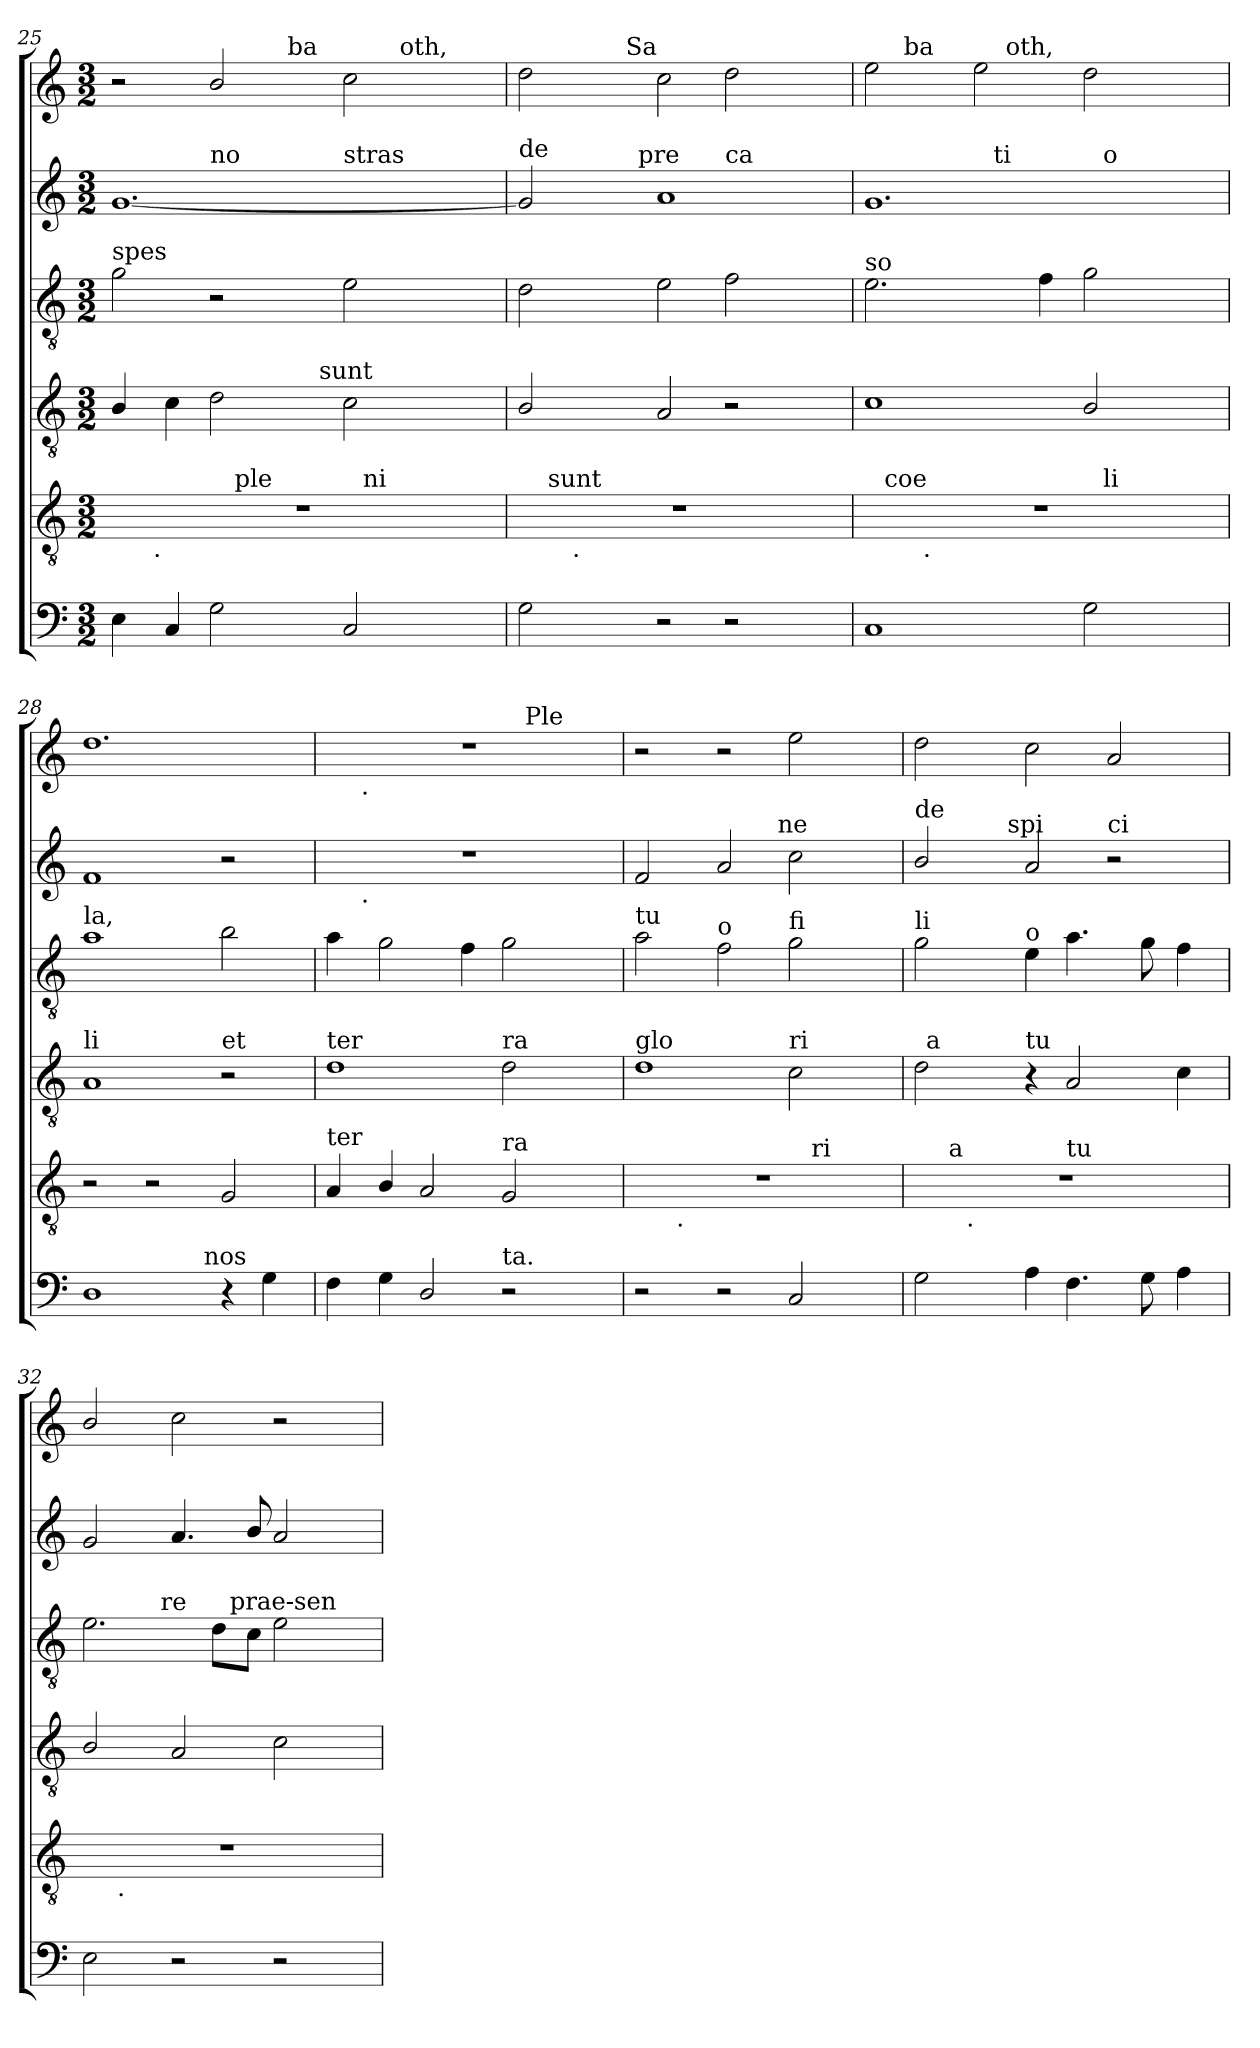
**kern	**kern	**kern	**kern	**kern	**kern
*part6	*part5	*part4	*part3	*part2	*part1
*staff6	*staff5	*staff4	*staff3	*staff2	*staff1
!!LO:LB:g=z
*clefF4	*clefGv2	*clefGv2	*clefGv2	*clefG2	*clefG2
*k[]	*k[]	*k[]	*k[]	*k[]	*k[]
*C:	*C:	*C:	*C:	*C:	*C:
*M3/2	*M3/2	*M3/2	*M3/2	*M3/2	*M3/2
=25	=25	=25	=25	=25	=25
!	!	!	!	!	!LO:TX:a:t=Sa
!	!	!	!LO:TX:a:t=spes	!	!
!	!	!LO:TX:a:t=-ni	!	!	!
!	!LO:TX:a:t=sunt,	!	!	!	!
!	!LO:N:vis=1	!	!	!	!
*	*^	*^	*	*^	*^
*	*	*^	*	*	*	*	*^	*	*^
*	*	*	*^	*	*	*	*	*	*	*	*	*
4E\	1.r	8..ryy	2ryy	1ryy	4B/	2ryy	2g\	[<1.g	2ryy	1ryy	2r	2ryy	1ryy
!	!	!LO:TX:b:t=.	!	!	!	!	!	!	!	!	!	!	!
.	.	1ryy	.	.	.	.	.	.	.	.	.	.	.
4C/	.	.	.	.	4c\	.	.	.	.	.	.	.	.
!	!	!	!	!	!	!	!	!	!LO:TX:a:t=no	!	!	!	!
2G\	.	.	16.ryy	.	2d\	4ryy	2r	.	1ryy	.	2b/	4ryy	.
!	!	!	!LO:TX:a:t=ple	!	!	!	!	!	!	!	!	!	!
.	.	.	2ryy	.	.	.	.	.	.	.	.	.	.
.	.	.	.	.	.	8ryy	.	.	.	.	.	16ryy	.
!	!	!	!	!	!	!	!	!	!	!	!	!LO:TX:a:t=ba	!
.	.	.	.	.	.	.	.	.	.	.	.	2ryy	.
.	.	.	.	.	.	32ryy	.	.	.	.	.	.	.
!	!	!	!	!	!	!LO:TX:a:t=sunt	!	!	!	!	!	!	!
.	.	.	.	.	.	2ryy	.	.	.	.	.	.	.
!	!	!	!	!	!	!	!	!	!	!LO:TX:a:t=stras	!	!	!
2C/	.	.	.	16ryy	2c\	.	2e\	.	.	2ryy	2cc\	.	8ryy
!	!	!	!	!LO:TX:a:t=ni	!	!	!	!	!	!	!	!	!
.	.	.	.	4..ryy	.	.	.	.	.	.	.	.	.
.	.	.	4ryy	.	.	.	.	.	.	.	.	.	.
.	.	.	.	.	.	.	.	.	.	.	.	.	32ryy
!	!	!	!	!	!	!	!	!	!	!	!	!	!LO:TX:a:t=oth,
.	.	.	.	.	.	.	.	.	.	.	.	.	4ryy
.	.	4ryy	.	.	.	.	.	.	.	.	.	.	.
.	.	.	.	.	.	.	.	.	.	.	.	8.ryy	.
.	.	.	8ryy	.	.	.	.	.	.	.	.	.	.
.	.	.	.	.	.	16.ryy	.	.	.	.	.	.	16.ryy
.	.	32ryy	32ryy	.	.	.	.	.	.	.	.	.	.
=26	=26	=26	=26	=26	=26	=26	=26	=26	=26	=26	=26	=26	=26
!	!	!	!	!	!	!	!	!LO:TX:a:t=de	!	!	!	!	!
!	!	!	!	!	!LO:TX:a:t=coe	!	!	!	!	!	!	!	!
!	!LO:N:vis=1	!	!	!	!	!	!	!	!	!	!	!	!
*	*	*	*v	*v	*	*	*	*	*	*	*	*v	*v
*	*	*	*	*v	*v	*	*	*	*	*	*
2G\	1.r	8ryy	8..ryy	2B/	2d\	2g/]	4..ryy	1ryy	2dd\	4ryy
!	!	!LO:TX:a:t=sunt	!	!	!	!	!	!	!	!
.	.	1ryy	.	.	.	.	.	.	.	.
!	!	!	!LO:TX:b:t=.	!	!	!	!	!	!	!
.	.	.	1ryy	.	.	.	.	.	.	.
.	.	.	.	.	.	.	.	.	.	8ryy
.	.	.	.	.	.	.	.	.	.	32ryy
!	!	!	!	!	!	!	!	!	!	!LO:TX:a:t=Sa
.	.	.	.	.	.	.	.	.	.	1ryy
!	!	!	!	!	!	!	!LO:TX:a:t=pre	!	!	!
.	.	.	.	.	.	.	1ryy	.	.	.
2r	.	.	.	2A/	2e\	1a	.	.	2cc\	.
!	!	!	!	!	!	!	!	!LO:TX:a:t=ca	!	!
2r	.	.	.	2r	2f\	.	.	2ryy	2dd\	.
.	.	4.ryy	.	.	.	.	.	.	.	.
.	.	.	4ryy	.	.	.	.	.	.	.
.	.	.	.	.	.	.	.	.	.	16.ryy
.	.	.	.	.	.	.	16ryy	.	.	.
.	.	.	32ryy	.	.	.	.	.	.	.
=27	=27	=27	=27	=27	=27	=27	=27	=27	=27	=27
!	!	!	!	!	!LO:TX:a:t=so	!	!	!	!	!
!	!LO:N:vis=1	!	!	!	!	!	!	!	!	!
*	*	*	*	*	*	*	*	*	*	*^
1C	1.r	16ryy	8.ryy	1c	2.e\	1.g	2ryy	1ryy	2ee\	8ryy	2ryy
!	!	!LO:TX:a:t=coe	!	!	!	!	!	!	!	!	!
.	.	1ryy	.	.	.	.	.	.	.	.	.
!	!	!	!	!	!	!	!	!	!	!LO:TX:a:t=ba	!
.	.	.	.	.	.	.	.	.	.	1ryy	.
!	!	!	!LO:TX:b:t=.	!	!	!	!	!	!	!	!
.	.	.	1ryy	.	.	.	.	.	.	.	.
.	.	.	.	.	.	.	16ryy	.	2ee\	.	16.ryy
!	!	!	!	!	!	!	!LO:TX:a:t=ti	!	!	!	!
.	.	.	.	.	.	.	2...ryy	.	.	.	.
!	!	!	!	!	!	!	!	!	!	!	!LO:TX:a:t=oth,
.	.	.	.	.	.	.	.	.	.	.	2ryy
.	.	.	.	.	4f\	.	.	.	.	.	.
2G\	.	.	.	2B/	2g\	.	.	16ryy	2dd\	.	.
!	!	!	!	!	!	!	!	!LO:TX:a:t=o	!	!	!
!	!	!LO:TX:a:t=li	!	!	!	!	!	!	!	!	!
.	.	4..ryy	.	.	.	.	.	4..ryy	.	.	.
.	.	.	.	.	.	.	.	.	.	.	4ryy
.	.	.	.	.	.	.	.	.	.	4.ryy	.
.	.	.	4ryy	.	.	.	.	.	.	.	.
.	.	.	.	.	.	.	.	.	.	.	8ryy
.	.	.	16ryy	.	.	.	.	.	.	.	.
.	.	.	.	.	.	.	.	.	.	.	32ryy
=28	=28	=28	=28	=28	=28	=28	=28	=28	=28	=28	=28
!	!	!	!	!	!	!LO:TX:a:t=nes	!	!	!	!	!
!	!	!	!	!	!LO:TX:a:t=la,	!	!	!	!	!	!
!	!	!	!	!LO:TX:a:t=li	!	!	!	!	!	!	!
!	!LO:TX:a:t=et	!	!	!	!	!	!	!	!	!	!
*	*	*	*	*	*	*v	*v	*v	*	*	*
*^	*v	*v	*v	*	*	*	*v	*v	*v
1D	2...ryy	2r	1A	1a	1f	1.dd
.	.	2r	.	.	.	.
!	!LO:TX:a:t=nos	!	!	!	!	!
.	2ryy	.	.	.	.	.
!	!	!	!LO:TX:a:t=et	!	!	!
4r	.	2G/	2r	2b\	2r	.
4G\	.	.	.	.	.	.
.	16ryy	.	.	.	.	.
=29	=29	=29	=29	=29	=29	=29
!	!	!	!LO:TX:a:t=ter	!	!	!
!	!	!LO:TX:a:t=ter	!	!	!	!
!LO:TX:a:t=re-prae-sen	!	!	!	!	!	!
!	!	!	!	!	!LO:N:vis=1	!LO:N:vis=1
*	*	*	*	*	*^	*^
*v	*v	*	*	*	*	*	*	*^
4F\	4A/	1d	4a\	1.r	8.ryy	1.r	8.ryy	1ryy
!	!	!	!	!	!	!	!LO:TX:b:t=.	!
!	!	!	!	!	!LO:TX:b:t=.	!	!	!
.	.	.	.	.	1ryy	.	1ryy	.
4G\	4B/	.	2g\	.	.	.	.	.
2D/	2A/	.	.	.	.	.	.	.
.	.	.	4f\	.	.	.	.	.
!	!	!LO:TX:a:t=ra	!	!	!	!	!	!
!	!LO:TX:a:t=ra	!	!	!	!	!	!	!
!LO:TX:a:t=ta.	!	!	!	!	!	!	!	!
2r	2G/	2d\	2g\	.	.	.	.	16.ryy
!	!	!	!	!	!	!	!	!LO:TX:a:t=Ple
.	.	.	.	.	.	.	.	4ryy
.	.	.	.	.	4ryy	.	4ryy	.
.	.	.	.	.	.	.	.	8ryy
.	.	.	.	.	16ryy	.	16ryy	.
.	.	.	.	.	.	.	.	32ryy
!!LO:PB:g=z
=30	=30	=30	=30	=30	=30	=30	=30	=30
!	!	!	!LO:TX:a:t=tu	!	!	!	!	!
!	!	!LO:TX:a:t=glo	!	!	!	!	!	!
!	!LO:TX:a:t=glo	!	!	!	!	!	!	!
!	!LO:N:vis=1	!	!	!	!	!	!	!
*	*^	*	*	*	*	*	*	*
*	*	*^	*	*	*	*	*v	*v	*v
2r	1.r	4ryy	1ryy	1d	2a\	2f/	2ryy	2r
!	!	!LO:TX:b:t=.	!	!	!	!	!	!
.	.	1ryy	.	.	.	.	.	.
!	!	!	!	!	!LO:TX:a:t=o	!	!	!
2r	.	.	.	.	2f\	2a/	4...ryy	2r
!	!	!	!	!	!	!	!LO:TX:a:t=ne	!
.	.	.	.	.	.	.	2ryy	.
!	!	!	!	!	!LO:TX:a:t=fi	!	!	!
!	!	!	!	!LO:TX:a:t=ri	!	!	!	!
2C/	.	.	16.ryy	2c\	2g\	2cc\	.	2ee\
!	!	!	!LO:TX:a:t=ri	!	!	!	!	!
.	.	.	4ryy	.	.	.	.	.
.	.	4ryy	.	.	.	.	.	.
.	.	.	8ryy	.	.	.	.	.
.	.	.	32ryy	.	.	.	32ryy	.
=31	=31	=31	=31	=31	=31	=31	=31	=31
!	!	!	!	!	!	!LO:TX:a:t=de	!	!
!	!	!	!	!	!LO:TX:a:t=li	!	!	!
!	!LO:N:vis=1	!	!	!	!	!	!	!
*	*	*	*^	*^	*	*	*	*
2G\	1.r	8ryy	8.ryy	2.ryy	2d\	32ryy	2g\	2b/	4..ryy	2dd\
!	!	!	!	!	!	!LO:TX:a:t=a	!	!	!	!
.	.	.	.	.	.	1ryy	.	.	.	.
!	!	!LO:TX:a:t=a	!	!	!	!	!	!	!	!
.	.	1ryy	.	.	.	.	.	.	.	.
!	!	!	!LO:TX:b:t=.	!	!	!	!	!	!	!
.	.	.	1ryy	.	.	.	.	.	.	.
!	!	!	!	!	!	!	!	!	!LO:TX:a:t=spi	!
.	.	.	.	.	.	.	.	.	1ryy	.
!	!	!	!	!	!	!	!LO:TX:a:t=o	!	!	!
!	!	!	!	!	!LO:TX:a:t=tu	!	!	!	!	!
4A\	.	.	.	.	4r	.	4e\	2a/	.	2cc\
!	!	!	!	!LO:TX:a:t=tu	!	!	!	!	!	!
4.F\	.	.	.	2.ryy	2A/	.	4.a\	.	.	.
!	!	!	!	!	!	!	!	!LO:TX:a:t=ci	!	!
.	.	.	.	.	.	.	.	2r	.	2a/
.	.	.	.	.	.	4...ryy	.	.	.	.
8G\	.	4.ryy	.	.	.	.	8g\	.	.	.
.	.	.	4ryy	.	.	.	.	.	.	.
4A\	.	.	.	.	4c\	.	4f\	.	.	.
.	.	.	16ryy	.	.	.	.	.	16ryy	.
=32	=32	=32	=32	=32	=32	=32	=32	=32	=32	=32
!	!	!	!	!	!	!	!	!LO:TX:a:t=as	!	!
!	!	!	!	!	!	!	!LO:TX:a:t=nos	!	!	!
!	!	!	!	!	!LO:TX:a:t=a.	!	!	!	!	!
!	!LO:N:vis=1	!	!	!	!	!	!	!	!	!
*	*	*	*	*	*	*	*^	*	*	*
*	*	*v	*v	*v	*	*	*	*^	*v	*v	*
*	*	*	*v	*v	*	*	*	*	*
2E\	1.r	8.ryy	2B/	2.e\	4...ryy	2ryy	2g/	2b/
!	!	!LO:TX:b:t=.	!	!	!	!	!	!
.	.	1ryy	.	.	.	.	.	.
!	!	!	!	!	!LO:TX:a:t=re	!	!	!
.	.	.	.	.	1ryy	.	.	.
2r	.	.	2A/	.	.	4ryy	4.a/	2cc\
.	.	.	.	8d\L	.	16ryy	.	.
!	!	!	!	!	!	!LO:TX:a:t=prae-sen	!	!
.	.	.	.	.	.	2ryy	.	.
.	.	.	.	8c\J	.	.	8b/	.
2r	.	.	2c\	2e\	.	.	2a/	2r
.	.	4ryy	.	.	.	.	.	.
.	.	.	.	.	.	8.ryy	.	.
.	.	16ryy	.	.	.	.	.	.
.	.	.	.	.	32ryy	.	.	.
*	*v	*v	*	*v	*v	*v	*	*
=	=	=	=	=	=
*-	*-	*-	*-	*-	*-
